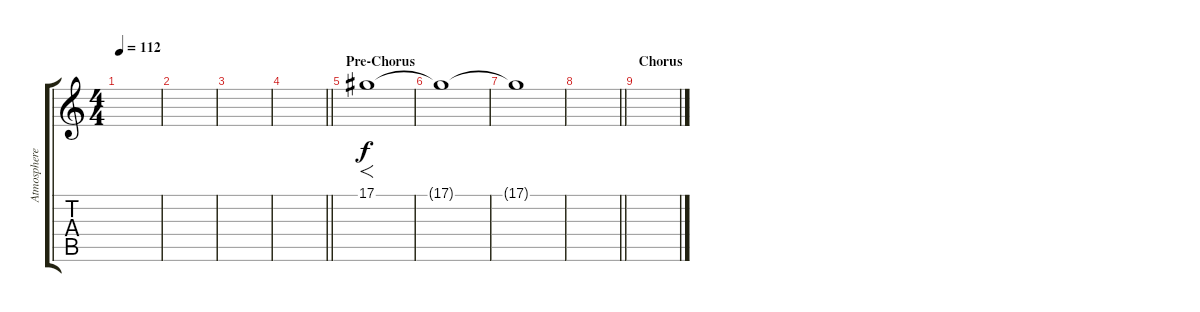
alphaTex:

\track ("Atmosphere" "Atmosphere") {instrument pad5bowed}
\staff {score tabs}
\tuning (Eb4 Bb3 Gb3 Db3 Ab2 Db2) {hide}
\ts (4 4)
\tempo 112
\clef g2
\ks c
|
|
|
\barLineRight lightlight
|
\section ("" "Pre-Chorus")
17.1.1{f} |
17.1{t}.1 |
17.1{t}.1 |
\barLineRight lightlight
|
\section ("" "Chorus")
